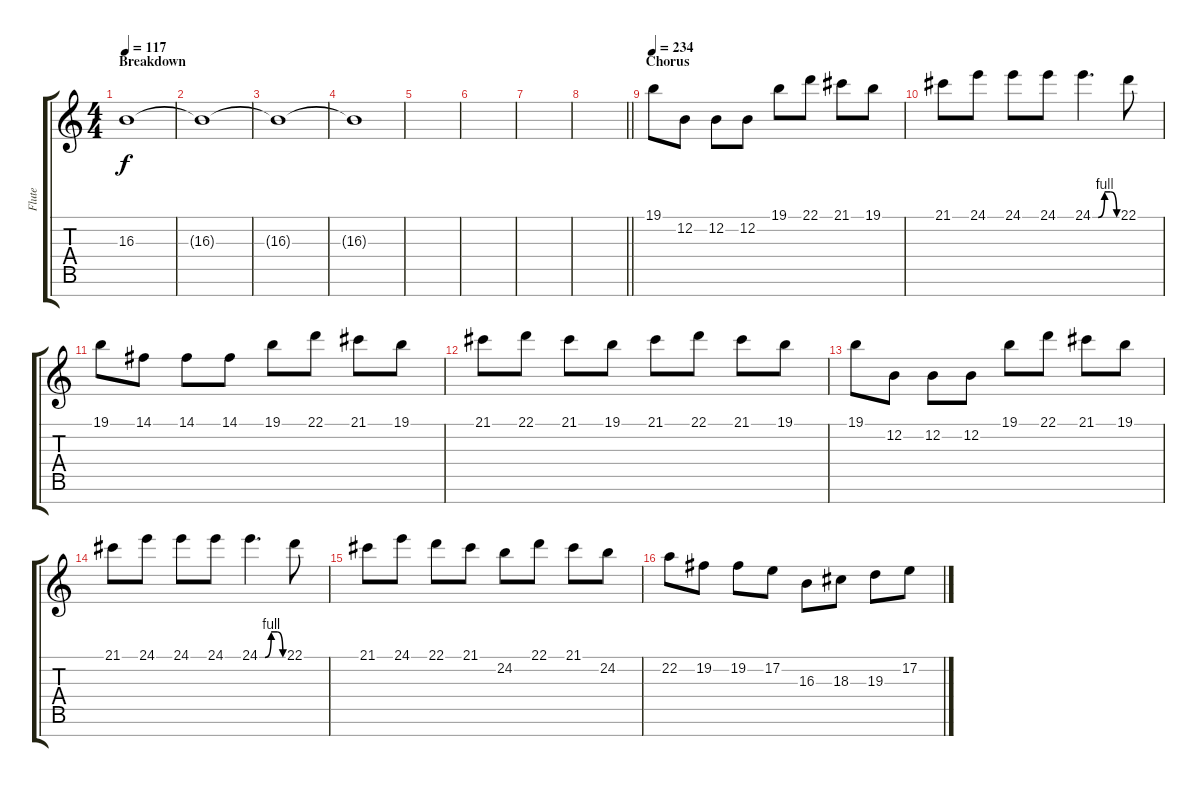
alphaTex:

\track ("Flute" "Flute") {instrument piccolo}
\staff {score tabs}
\tuning (E4 B3 G3 D3 A2 E2 B1) {hide}
\ts (4 4)
\section ("" "Breakdown")
\tempo 117
\clef g2
\ks c
16.3.1{dy f volume 0} |
16.3{t}.1 |
16.3{t}.1 |
16.3{t}.1 |
|
|
|
\barLineRight lightlight
|
\section ("" "Chorus")
\tempo 234
19.1.8{volume 14 balance 8} 12.2.8 12.2.8 12.2.8 19.1.8 22.1.8 21.1.8 19.1.8 |
21.1.8 24.1.8 24.1.8 24.1.8 24.1{be (custom 0 0 14 0 30 4 45 4 60 0)}.4{d} 22.1.8 |
19.1.8 14.1.8 14.1.8 14.1.8 19.1.8 22.1.8 21.1.8 19.1.8 |
21.1.8 22.1.8 21.1.8 19.1.8 21.1.8 22.1.8 21.1.8 19.1.8 |
19.1.8 12.2.8 12.2.8 12.2.8 19.1.8 22.1.8 21.1.8 19.1.8 |
21.1.8 24.1.8 24.1.8 24.1.8 24.1{be (custom 0 0 14 0 30 4 45 4 60 0)}.4{d} 22.1.8 |
21.1.8 24.1.8 22.1.8 21.1.8 24.2.8 22.1.8 21.1.8 24.2.8 |
22.2.8 19.2.8 19.2.8 17.2.8 16.3.8 18.3.8 19.3.8 17.2.8
